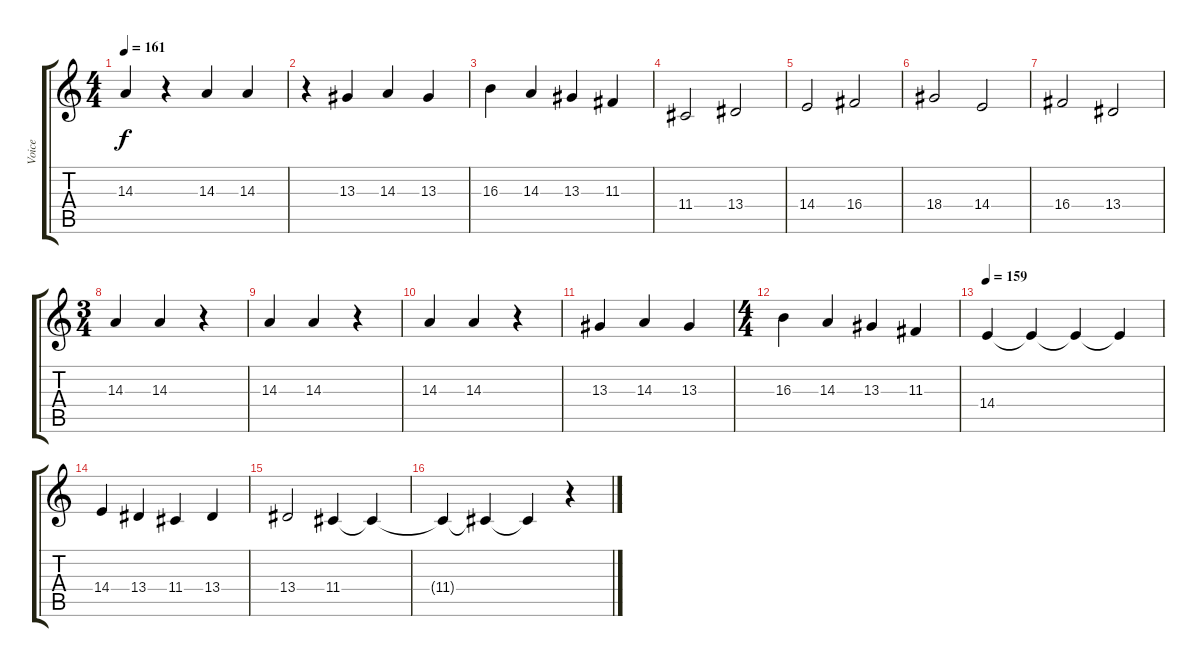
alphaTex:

\track ("Voice" "Voice") {instrument violin}
\staff {score tabs}
\tuning (E4 B3 G3 D3 A2 E2) {hide}
\ts (4 4)
\tempo 161
\clef g2
\ks c
14.3.4{dy f} r.4 14.3.4 14.3.4 |
r.4 13.3.4 14.3.4 13.3.4 |
16.3.4 14.3.4 13.3.4 11.3.4 |
11.4.2 13.4.2 |
14.4.2 16.4.2 |
18.4.2 14.4.2 |
16.4.2 13.4.2 |
\ts (3 4)
14.3.4 14.3.4 r.4 |
14.3.4 14.3.4 r.4 |
14.3.4 14.3.4 r.4 |
13.3.4 14.3.4 13.3.4 |
\ts (4 4)
16.3.4 14.3.4 13.3.4 11.3.4 |
\tempo 159
14.4.4 14.4{t}.4 14.4{t}.4 14.4{t}.4 |
14.4.4 13.4.4 11.4.4 13.4.4 |
13.4.2 11.4.4 11.4{t}.4 |
11.4{t}.4 11.4{t}.4 11.4{t}.4 r.4
